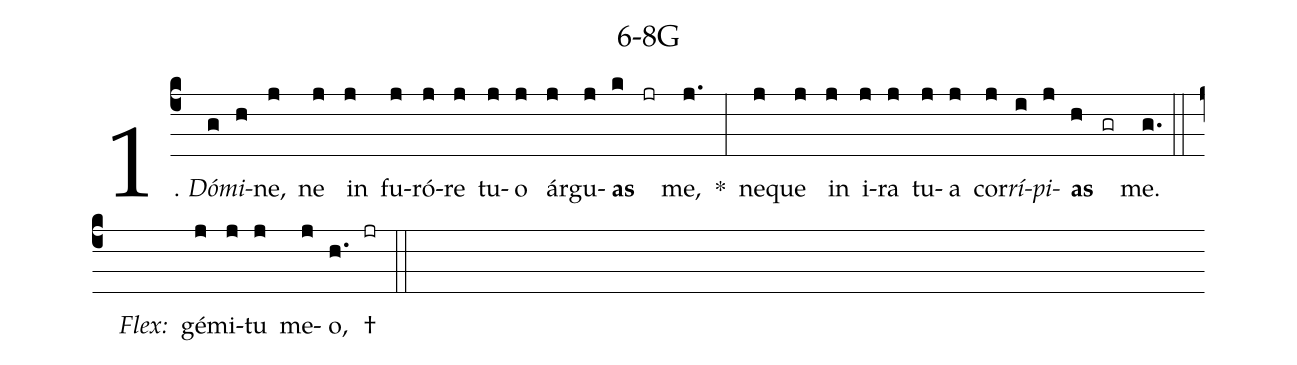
name: 6-8G;
%%
(c4)1. <i>Dó</i>(g)<i>mi</i>(h)ne,(j) ne(j) in(j) fu(j)ró(j)re(j) tu(j)o(j) ár(j)gu(j)<b>as</b>(k) (jr) me,(j.) *(:) ne(j)que(j) in(j) i(j)ra(j) tu(j)a(j) cor(j)<i>rí</i>(i)<i>pi</i>(j)<b>as</b>(h) (gr) me.(g.) (::)
<i>Flex:</i>()  gé(j)mi(j)tu(j) me(j)o,(h.) †(jr) (::)
